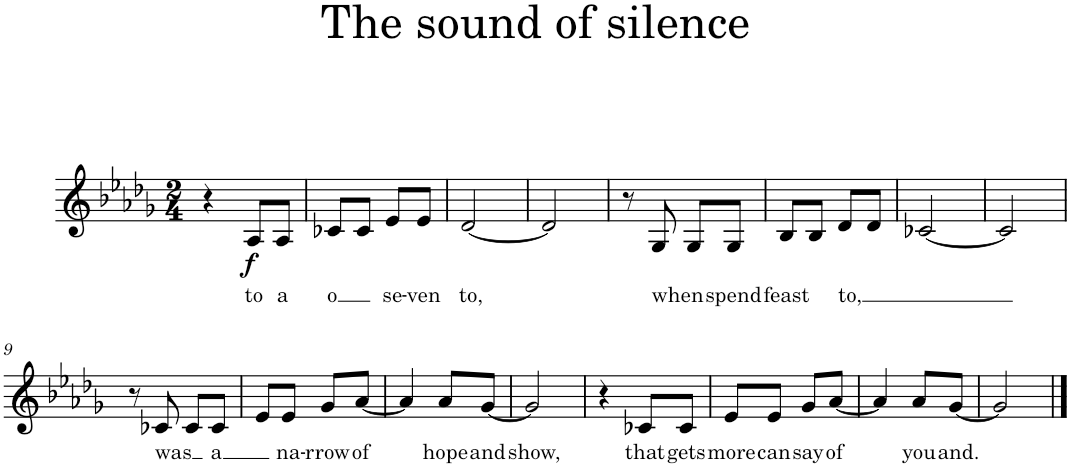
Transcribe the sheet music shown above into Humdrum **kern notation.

**kern	**text	**dynam
*part1	*part1	*part1
*staff1	*staff1	*staff1
*I"Piano	*	*
*I'Pno.	*	*
*clefG2	*	*
*k[b-e-a-d-g-]	*	*
*M2/4	*	*
=1	=1	=1
4r	.	.
!	!LO:LY:b	!LO:DY:b
8A-/L	to	f
!	!LO:LY:b	!
8A-/J	a	.
=2	=2	=2
!	!LO:LY:b	!
8c-X/L	o	.
8c-/J	.	.
!	!LO:LY:b	!
8e-/L	se-	.
!	!LO:LY:b	!
8e-/J	-ven	.
=3	=3	=3
!	!LO:LY:b	!
[2d-/	to,	.
=4	=4	=4
2d-/]	.	.
=5	=5	=5
8r	.	.
!	!LO:LY:b	!
8G-/	when	.
8G-/L	.	.
!	!LO:LY:b	!
8G-/J	spend	.
=6	=6	=6
!	!LO:LY:b	!
8B-/L	feast	.
8B-/J	.	.
!	!LO:LY:b	!
8d-/L	to,	.
8d-/J	.	.
=7	=7	=7
[2c-X/	.	.
=8	=8	=8
2c-/]	.	.
!!LO:LB:g=z
=9	=9	=9
8r	.	.
!	!LO:LY:b	!
8c-X/	was	.
8c-/L	.	.
!	!LO:LY:b	!
8c-/J	a	.
=10	=10	=10
8e-/L	.	.
!	!LO:LY:b	!
8e-/J	na-	.
!	!LO:LY:b	!
8g-/L	-rrow	.
!	!LO:LY:b	!
[8a-/J	of	.
=11	=11	=11
4a-/]	.	.
!	!LO:LY:b	!
8a-/L	hope	.
!	!LO:LY:b	!
[8g-/J	and	.
=12	=12	=12
!	!LO:LY:b	!
2g-/]	show,	.
=13	=13	=13
4r	.	.
!	!LO:LY:b	!
8c-X/L	that	.
!	!LO:LY:b	!
8c-/J	gets	.
=14	=14	=14
!	!LO:LY:b	!
8e-/L	more	.
!	!LO:LY:b	!
8e-/J	can	.
!	!LO:LY:b	!
8g-/L	say	.
!	!LO:LY:b	!
[8a-/J	of	.
=15	=15	=15
4a-/]	.	.
!	!LO:LY:b	!
8a-/L	you	.
!	!LO:LY:b	!
[8g-/J	and.	.
=16	=16	=16
2g-/]	.	.
==	==	==
*-	*-	*-
